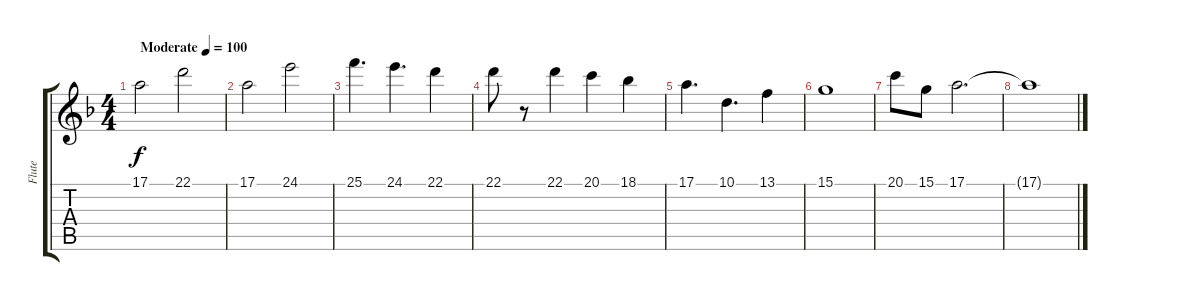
\track ("Flute" "Flute") {instrument piccolo}
\staff {score tabs}
\tuning (E4 B3 G3 D3 A2 E2) {hide}
\ts (4 4)
\tempo (100 "Moderate")
\clef g2
\ks dminor
17.1.2{dy f instrument piccolo} 22.1.2 |
17.1.2 24.1.2 |
25.1.4{d} 24.1.4{d} 22.1.4 |
22.1.8 r.8 22.1.4 20.1.4 18.1.4 |
17.1.4{d} 10.1.4{d} 13.1.4 |
15.1.1 |
20.1.8 15.1.8 17.1.2{d} |
17.1{t}.1
